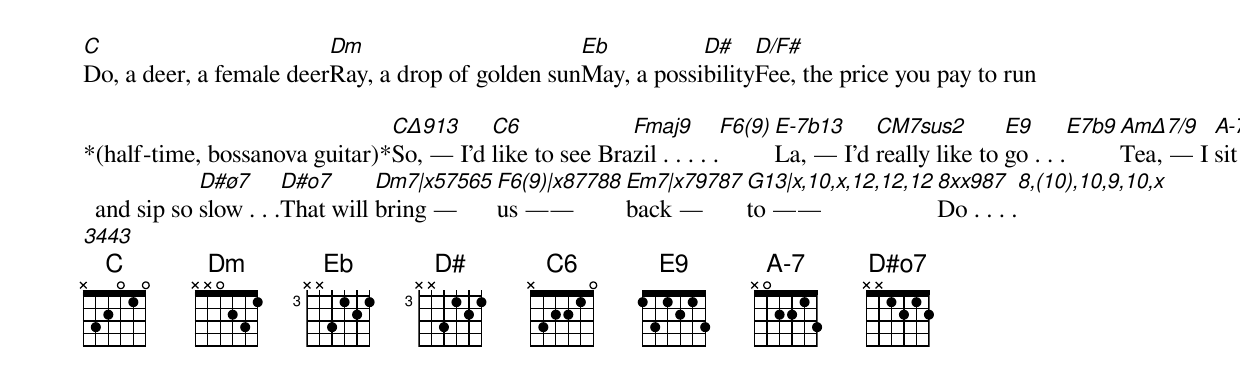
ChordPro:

[C]Do, a deer, a female deer\
[Dm]Ray, a drop of golden sun\
[Eb]May, a possi[D#]bility\
[D/F#]Fee, the price you pay to run

*(half-time, bossanova guitar)*\
[CΔ913]So, — I'd [C6]like to see Bra[Fmaj9]zil . . . . .[F6(9)]\
[E-7b13]La, — I'd [CM7sus2]really like to [E9]go . . .[E7b9]\
[AmΔ7/9]Tea, — I [A-7]sit and sip so [D#ø7]slow . . .[D#o7]\
That will [Dm7|x57565]bring — [F6(9)|x87788]us —— [Em7|x79787]back — [G13|x,10,x,12,12,12]to —— [8xx987]Do . . . .[8,(10),10,9,10,x]
[3443]
